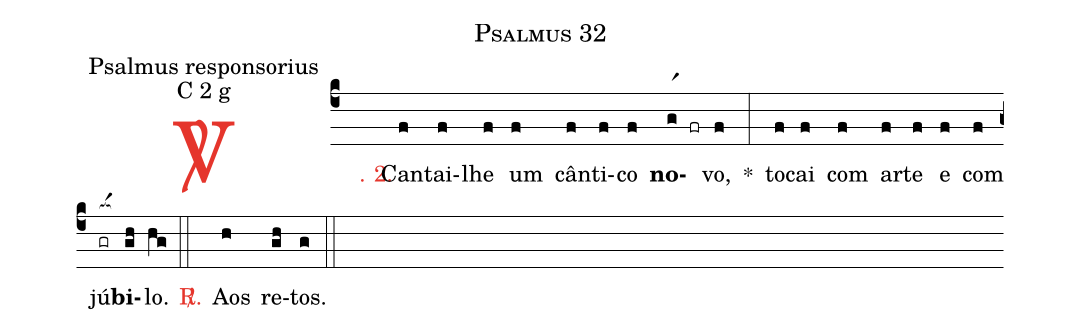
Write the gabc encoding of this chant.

name: Psalmus 32;
office-part: Psalmus responsorius;
mode: C 2 g;
%%
(c4)

<c><sp>V/</sp>. 2.</c>() Can(f)tai-(f)lhe(f) um(f) cân(f)ti(f)co(f) <b>no</b>(gr1 fr)vo,(f) *(:) to(f)cai(f) com(f) ar(f)te(f) e(f) com(f) jú(gr[ocba:1{])<b>bi</b>(gh[ocba:0}])lo.(hg)

(::)

<nlba><c><sp>R/</sp>.</c>() Aos</nlba>(h) re(gh)tos.(g)

(::)
